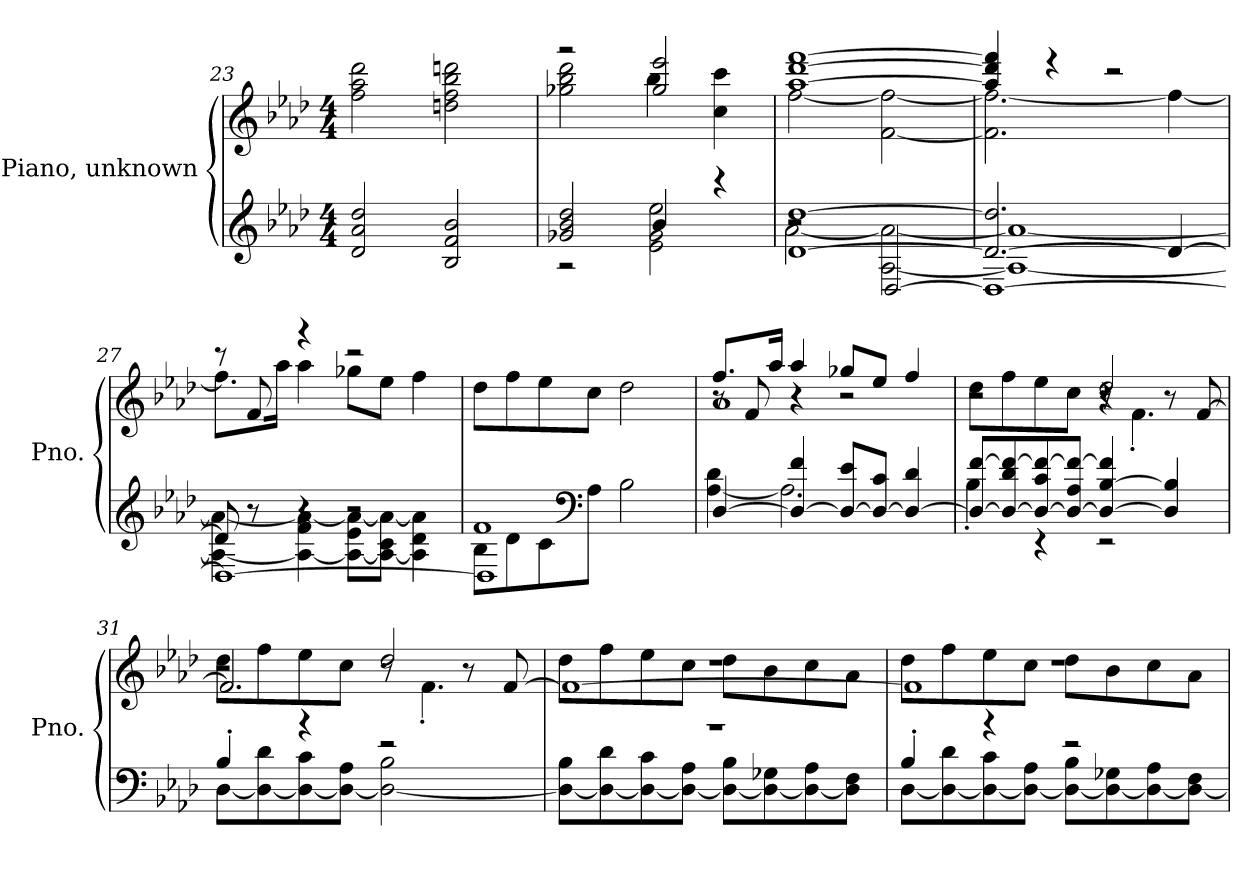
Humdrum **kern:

**kern	**kern
*part1	*part1
*staff2	*staff1
*I"Piano, unknown	*
*I'Pno.	*
*clefG2	*clefG2
*k[b-e-a-d-]	*k[b-e-a-d-]
*M4/4	*M4/4
=23	=23
2d-/ 2a-/ 2dd-/	2ff\ 2aa-\ 2ddd-\
2B-/ 2f/ 2b-/	2ddn\ 2ff\ 2bb-\ 2dddn\
=24	=24
*^	*^
2g-X/ 2b-/ 2dd-/	2r	2r	2gg-X\ 2bb-\ 2ddd-\
4b-/	2e-\ 2g-\ 2ee-\	2gg-/ 2eee-/	4bb-\
4r	.	.	4cc\ 4ccc\
!!LO:LB:g=z	!!
=25	=25	=25	=25
*	*^	*	*
[1d- [1dd-	[2a-\	2r	[1aa- [1ddd- [1fff	[2ff\
.	[2A-\ 2a-\_	[2D-/	.	[2f\ 2ff\_
=26	=26	=26	=26	=26
2.d-/_ 2.dd-/]	1A-_ 1a-_	1D-_	4aa-/] 4ddd-/] 4fff/]	2.f\] 2.ff\_
.	.	.	4r	.
.	.	.	2r	.
4d-/_	.	.	.	4ff\_
=27	=27	=27	=27	=27
8d-/]	4A-\_ 4a-\_	1D-_	8r	8.ff\L]
8r	.	.	8f/	.
.	.	.	.	16aa-\Jk
4r	4A-\_ 4f\ 4a-\_	.	4r	4aa-\
2r	8A-\_ 8e-\ 8a-\_L	.	2r	8gg-X\L
.	8A-\_ 8c\ 8a-\_J	.	.	8ee-\J
.	4A-\] 4d-\ 4a-\]	.	.	4ff\
*	*	*	*v	*v
=28	=28	=28	=28
1f	8B-\L	1D-]	8dd-\L
.	8d-\	.	8ff\
.	8c\	.	8ee-\
*clefF4	*	*	*
.	8A-\J	.	8cc\J
.	2B-\	.	2dd-\
*	*v	*v	*
=29	=29	=29
*	*	*^
*	*	*	*^
[4D-/	[4A-\ 4d-\	8.ff/L	1a-	8r
.	.	.	.	8f/
.	.	16aa-/Jk	.	.
4D-/_ 4f/	2.A-\]	4aa-/	.	4r
8D-/_ 8e-/L	.	8gg-X/L	.	2r
8D-/_ 8c/J	.	8ee-/J	.	.
4D-/_ 4d-/	.	4ff/	.	.
!!LO:PB:g=z	!!	!!
=30	=30	=30	=30	=30
8D-/_ [8f/L	4B-'\	2r	8dd-\L	2r
8D-/_ 8d-/ 8f/_	.	.	8ff\	.
8D-/_ 8c/ 8f/_	4r	.	8ee-\	.
8D-/_ 8A-/ 8f/_J	.	.	8cc\J	.
4D-/_ [4B-/ 4f/]	2r	2dd-/	8r	4r
.	.	.	4.f'\	.
4D-/] 4B-/]	.	.	.	8r
.	.	.	.	[8f/
=31	=31	=31	=31	=31
4B-'/	[8D-\L	2r	8dd-\L	2.f/]
.	8D-\_ 8d-\	.	8ff\	.
4r	8D-\_ 8c\	.	8ee-\	.
.	8D-\_ 8A-\J	.	8cc\J	.
2r	2D-\_ 2B-\	2dd-/	8r	.
.	.	.	4.f'\	.
.	.	.	.	8r
.	.	.	.	[8f/
=32	=32	=32	=32	=32
1r	8D-\_ 8B-\L	1r	8dd-\L	1f_
.	8D-\_ 8d-\	.	8ff\	.
.	8D-\_ 8c\	.	8ee-\	.
.	8D-\_ 8A-\J	.	8cc\J	.
.	8D-\_ 8B-\L	.	8dd-\L	.
.	8D-\_ 8G-X\	.	8b-\	.
.	8D-\_ 8A-\	.	8cc\	.
.	8D-\] 8F\J	.	8a-\J	.
!!LO:LB:g=z	!!	!!
=33	=33	=33	=33	=33
4B-'/	[8D-\L	1r	8dd-\L	1f]
.	8D-\_ 8d-\	.	8ff\	.
4r	8D-\_ 8c\	.	8ee-\	.
.	8D-\_ 8A-\J	.	8cc\J	.
2r	8D-\_ 8B-\L	.	8dd-\L	.
.	8D-\_ 8G-X\	.	8b-\	.
.	8D-\_ 8A-\	.	8cc\	.
.	8D-\_ 8F\J	.	8a-\J	.
*v	*v	*	*	*
*	*v	*v	*v
=	=
*-	*-
